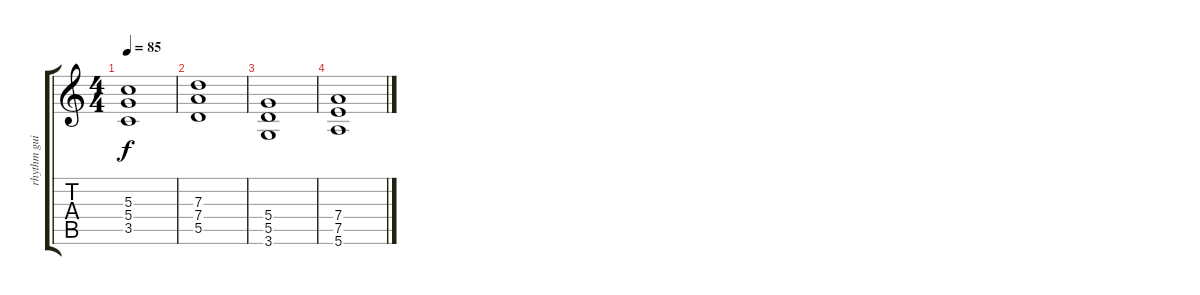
\track ("rhythm guitar" "rhythm gui") {instrument distortionguitar}
\staff {score tabs}
\tuning (E4 B3 G3 D3 A2 E2) {hide}
\ts (4 4)
\tempo 85
\clef g2
\ks c
(5.3 5.4 3.5).1{dy f} |
(7.3 7.4 5.5).1 |
(5.4 5.5 3.6).1{volume 4} |
(7.4 7.5 5.6).1
